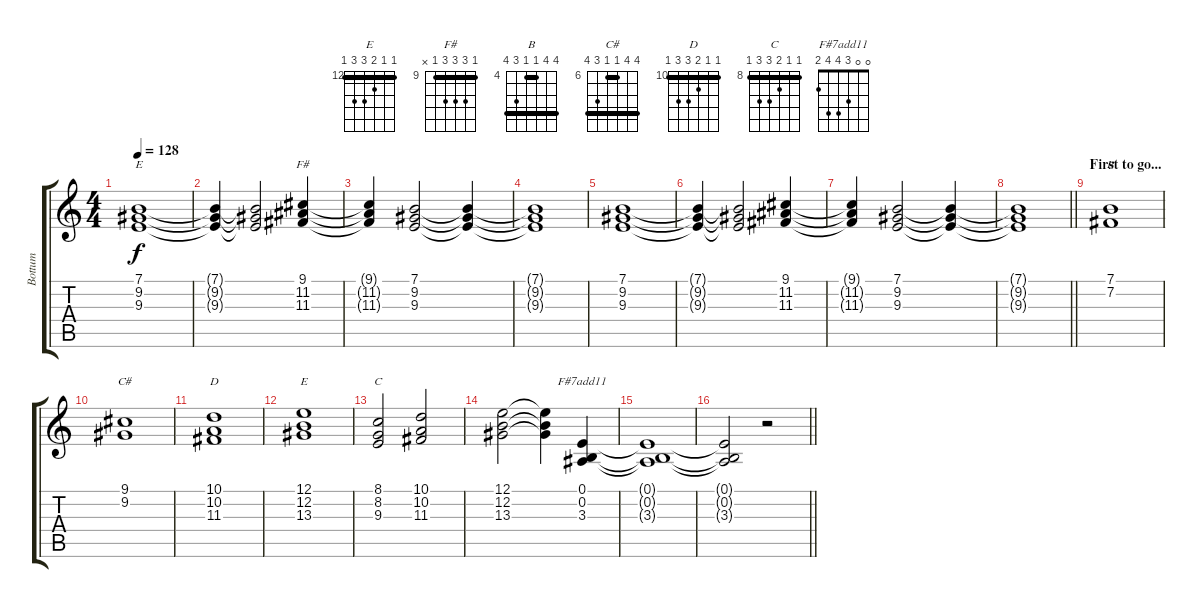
\track ("Bottum" "Bottum") {instrument stringensemble1}
\staff {score tabs}
\tuning (E4 B3 G3 D3 A2 E2) {hide}
\chord ("E" 7 9 9 9 7 0) {firstfret 7 barre 7}
\chord ("F#" 9 11 11 11 9 x) {firstfret 9 barre 9}
\chord ("B" 7 7 4 4 6 7) {firstfret 4 barre (4 7)}
\chord ("C#" 9 9 6 6 8 9) {firstfret 6 barre (6 9)}
\chord ("D" 10 10 11 12 12 10) {firstfret 10 barre 10}
\chord ("E" 12 12 13 14 14 12) {firstfret 12 barre 12}
\chord ("C" 8 8 9 10 10 8) {firstfret 8 barre 8}
\chord ("F#7add11" 0 0 3 4 4 2)
\ts (4 4)
\tempo 128
\clef g2
\ks c
(7.1 9.2 9.3).1{ch "E" dy f} |
(7.1{t} 9.2{t} 9.3{t}).4 (7.1{t} 9.2{t} 9.3{t}).2 (9.1 11.2 11.3).4{ch "F#"} |
(9.1{t} 11.2{t} 11.3{t}).4 (7.1 9.2 9.3).2 (7.1{t} 9.2{t} 9.3{t}).4 |
(7.1{t} 9.2{t} 9.3{t}).1 |
(7.1 9.2 9.3).1 |
(7.1{t} 9.2{t} 9.3{t}).4 (7.1{t} 9.2{t} 9.3{t}).2 (9.1 11.2 11.3).4 |
(9.1{t} 11.2{t} 11.3{t}).4 (7.1 9.2 9.3).2 (7.1{t} 9.2{t} 9.3{t}).4 |
\barLineRight lightlight
(7.1{t} 9.2{t} 9.3{t}).1 |
\section ("" "First to go...")
(7.1 7.2).1{ch "B"} |
(9.1 9.2).1{ch "C#"} |
(10.1 10.2 11.3).1{ch "D"} |
(12.1 12.2 13.3).1{ch "E"} |
(8.1 8.2 9.3).2{ch "C"} (10.1 10.2 11.3).2 |
(12.1 12.2 13.3).2 (12.1{t} 12.2{t} 13.3{t}).4 (0.1 0.2 3.3).4{ch "F#7add11"} |
(0.1{t} 0.2{t} 3.3{t}).1 |
\barLineRight lightlight
(0.1{t} 0.2{t} 3.3{t}).2 r.2
